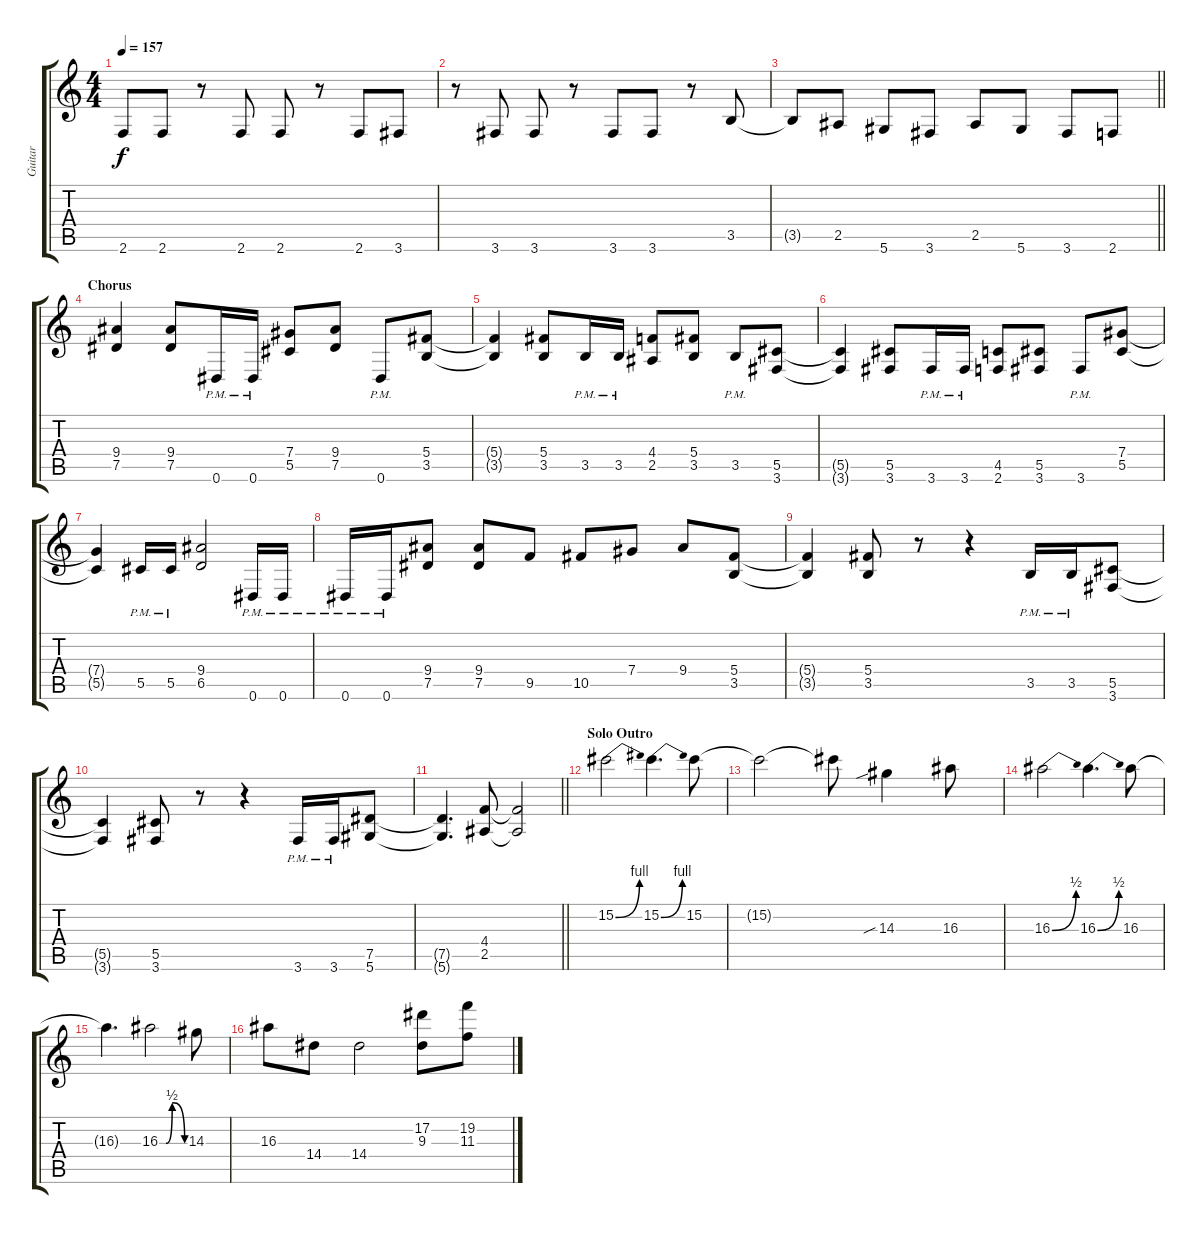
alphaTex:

\track ("Guitar" "Guitar") {instrument distortionguitar}
\staff {score tabs}
\tuning (Eb4 Bb3 Gb3 Db3 Ab2 Eb2) {hide}
\ts (4 4)
\tempo 157
\clef g2
\ks c
2.6.8{dy f} 2.6.8 r.8 2.6.8 2.6.8 r.8 2.6.8 3.6.8 |
r.8 3.6.8 3.6.8 r.8 3.6.8 3.6.8 r.8 3.5.8 |
\barLineRight lightlight
3.5{t}.8 2.5.8 5.6.8 3.6.8 2.5.8 5.6.8 3.6.8 2.6.8 |
\section ("" "Chorus")
(9.4 7.5).4 (9.4 7.5).8 0.6{pm}.16 0.6{pm}.16 (7.4 5.5).8 (9.4 7.5).8 0.6{pm}.8 (5.4 3.5).8 |
(5.4{t} 3.5{t}).4 (5.4 3.5).8 3.5{pm}.16 3.5{pm}.16 (4.4 2.5).8 (5.4 3.5).8 3.5{pm}.8 (5.5 3.6).8 |
(5.5{t} 3.6{t}).4 (5.5 3.6).8 3.6{pm}.16 3.6{pm}.16 (4.5 2.6).8 (5.5 3.6).8 3.6{pm}.8 (7.4 5.5).8 |
(7.4{t} 5.5{t}).4 5.5{pm}.16 5.5{pm}.16 (9.4 6.5).2 0.6{pm}.16 0.6{pm}.16 |
0.6{pm}.16 0.6{pm}.16 (9.4 7.5).8 (9.4 7.5).8 9.5.8 10.5.8 7.4.8 9.4.8 (5.4 3.5).8 |
(5.4{t} 3.5{t}).4 (5.4 3.5).8 r.8 r.4 3.5{pm}.16 3.5{pm}.16 (5.5 3.6).8 |
(5.5{t} 3.6{t}).4 (5.5 3.6).8 r.8 r.4 3.6{pm}.16 3.6{pm}.16 (7.5 5.6).8 |
\barLineRight lightlight
(7.5{t} 5.6{t}).4{d} (4.4 2.5).8 (4.4{t} 2.5{t}).2 |
\section ("" "Solo Outro")
15.2{be (bend 0 0 60 4)}.2 15.2{be (bend 0 0 60 4)}.4{d} 15.2.8 |
15.2{t}.2 15.2{t}.8 14.3{sib}.4 16.3.8 |
16.3{be (bend 0 0 60 2)}.2 16.3{be (bend 0 0 60 2)}.4{d} 16.3.8 |
16.3{t}.4{d} 16.3{be (custom 0 0 15 0 30 2 60 0)}.2 14.3.8 |
16.3.8 14.4.8 14.4.2 (17.2 9.3).8 (19.2 11.3).8
